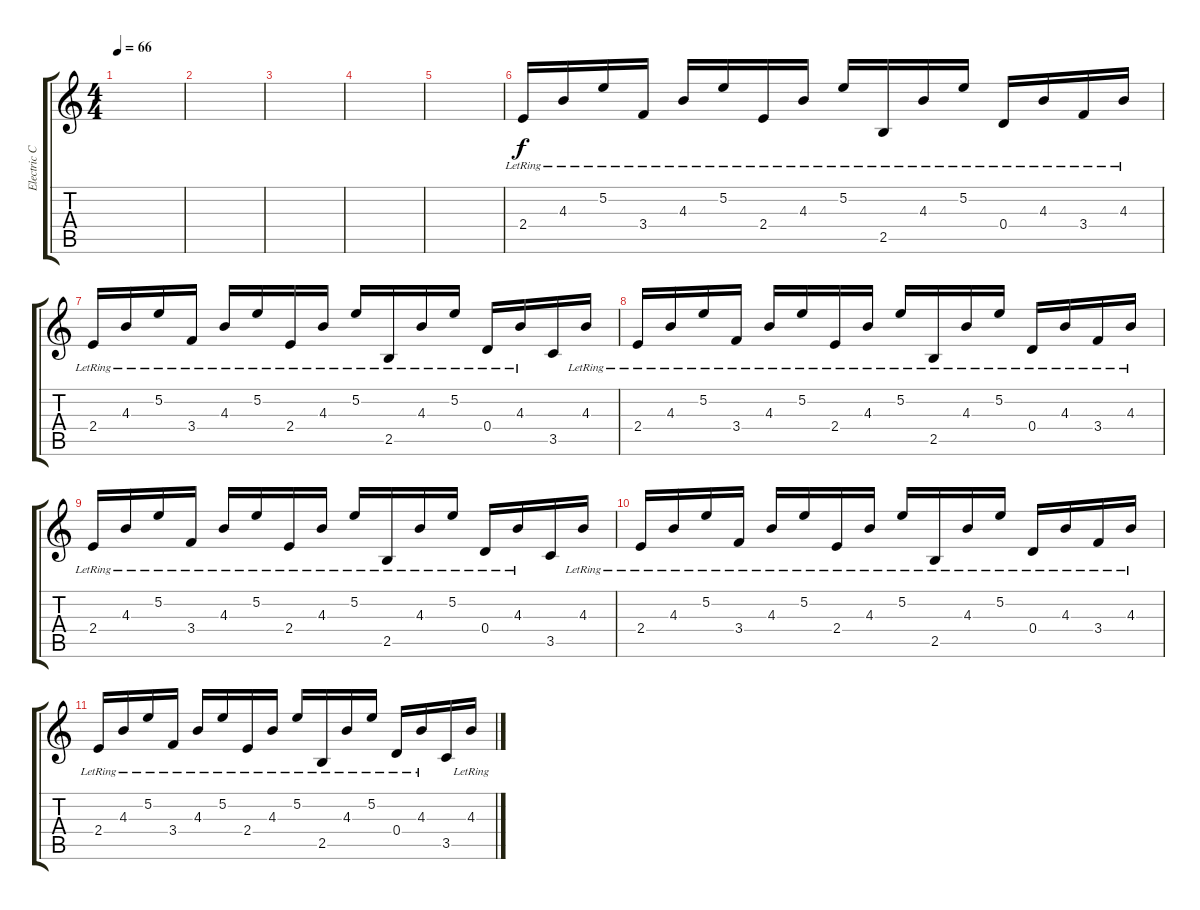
\track ("Electric Clean" "Electric C") {instrument electricguitarclean}
\staff {score tabs}
\tuning (E4 B3 G3 D3 A2 E2) {hide}
\ts (4 4)
\tempo 66
\clef g2
\ks c
|
|
|
|
|
2.4{lr}.16 4.3{lr}.16 5.2{lr}.16 3.4{lr}.16 4.3{lr}.16 5.2{lr}.16 2.4{lr}.16 4.3{lr}.16 5.2{lr}.16 2.5{lr}.16 4.3{lr}.16 5.2{lr}.16 0.4{lr}.16 4.3{lr}.16 3.4{lr}.16 4.3{lr}.16 |
2.4{lr}.16 4.3{lr}.16 5.2{lr}.16 3.4{lr}.16 4.3{lr}.16 5.2{lr}.16 2.4{lr}.16 4.3{lr}.16 5.2{lr}.16 2.5{lr}.16 4.3{lr}.16 5.2{lr}.16 0.4{lr}.16 4.3{lr}.16 3.5.16 4.3{lr}.16 |
2.4{lr}.16 4.3{lr}.16 5.2{lr}.16 3.4{lr}.16 4.3{lr}.16 5.2{lr}.16 2.4{lr}.16 4.3{lr}.16 5.2{lr}.16 2.5{lr}.16 4.3{lr}.16 5.2{lr}.16 0.4{lr}.16 4.3{lr}.16 3.4{lr}.16 4.3{lr}.16 |
2.4{lr}.16 4.3{lr}.16 5.2{lr}.16 3.4{lr}.16 4.3{lr}.16 5.2{lr}.16 2.4{lr}.16 4.3{lr}.16 5.2{lr}.16 2.5{lr}.16 4.3{lr}.16 5.2{lr}.16 0.4{lr}.16 4.3{lr}.16 3.5.16 4.3{lr}.16 |
2.4{lr}.16 4.3{lr}.16 5.2{lr}.16 3.4{lr}.16 4.3{lr}.16 5.2{lr}.16 2.4{lr}.16 4.3{lr}.16 5.2{lr}.16 2.5{lr}.16 4.3{lr}.16 5.2{lr}.16 0.4{lr}.16 4.3{lr}.16 3.4{lr}.16 4.3{lr}.16 |
2.4{lr}.16 4.3{lr}.16 5.2{lr}.16 3.4{lr}.16 4.3{lr}.16 5.2{lr}.16 2.4{lr}.16 4.3{lr}.16 5.2{lr}.16 2.5{lr}.16 4.3{lr}.16 5.2{lr}.16 0.4{lr}.16 4.3{lr}.16 3.5.16 4.3{lr}.16
